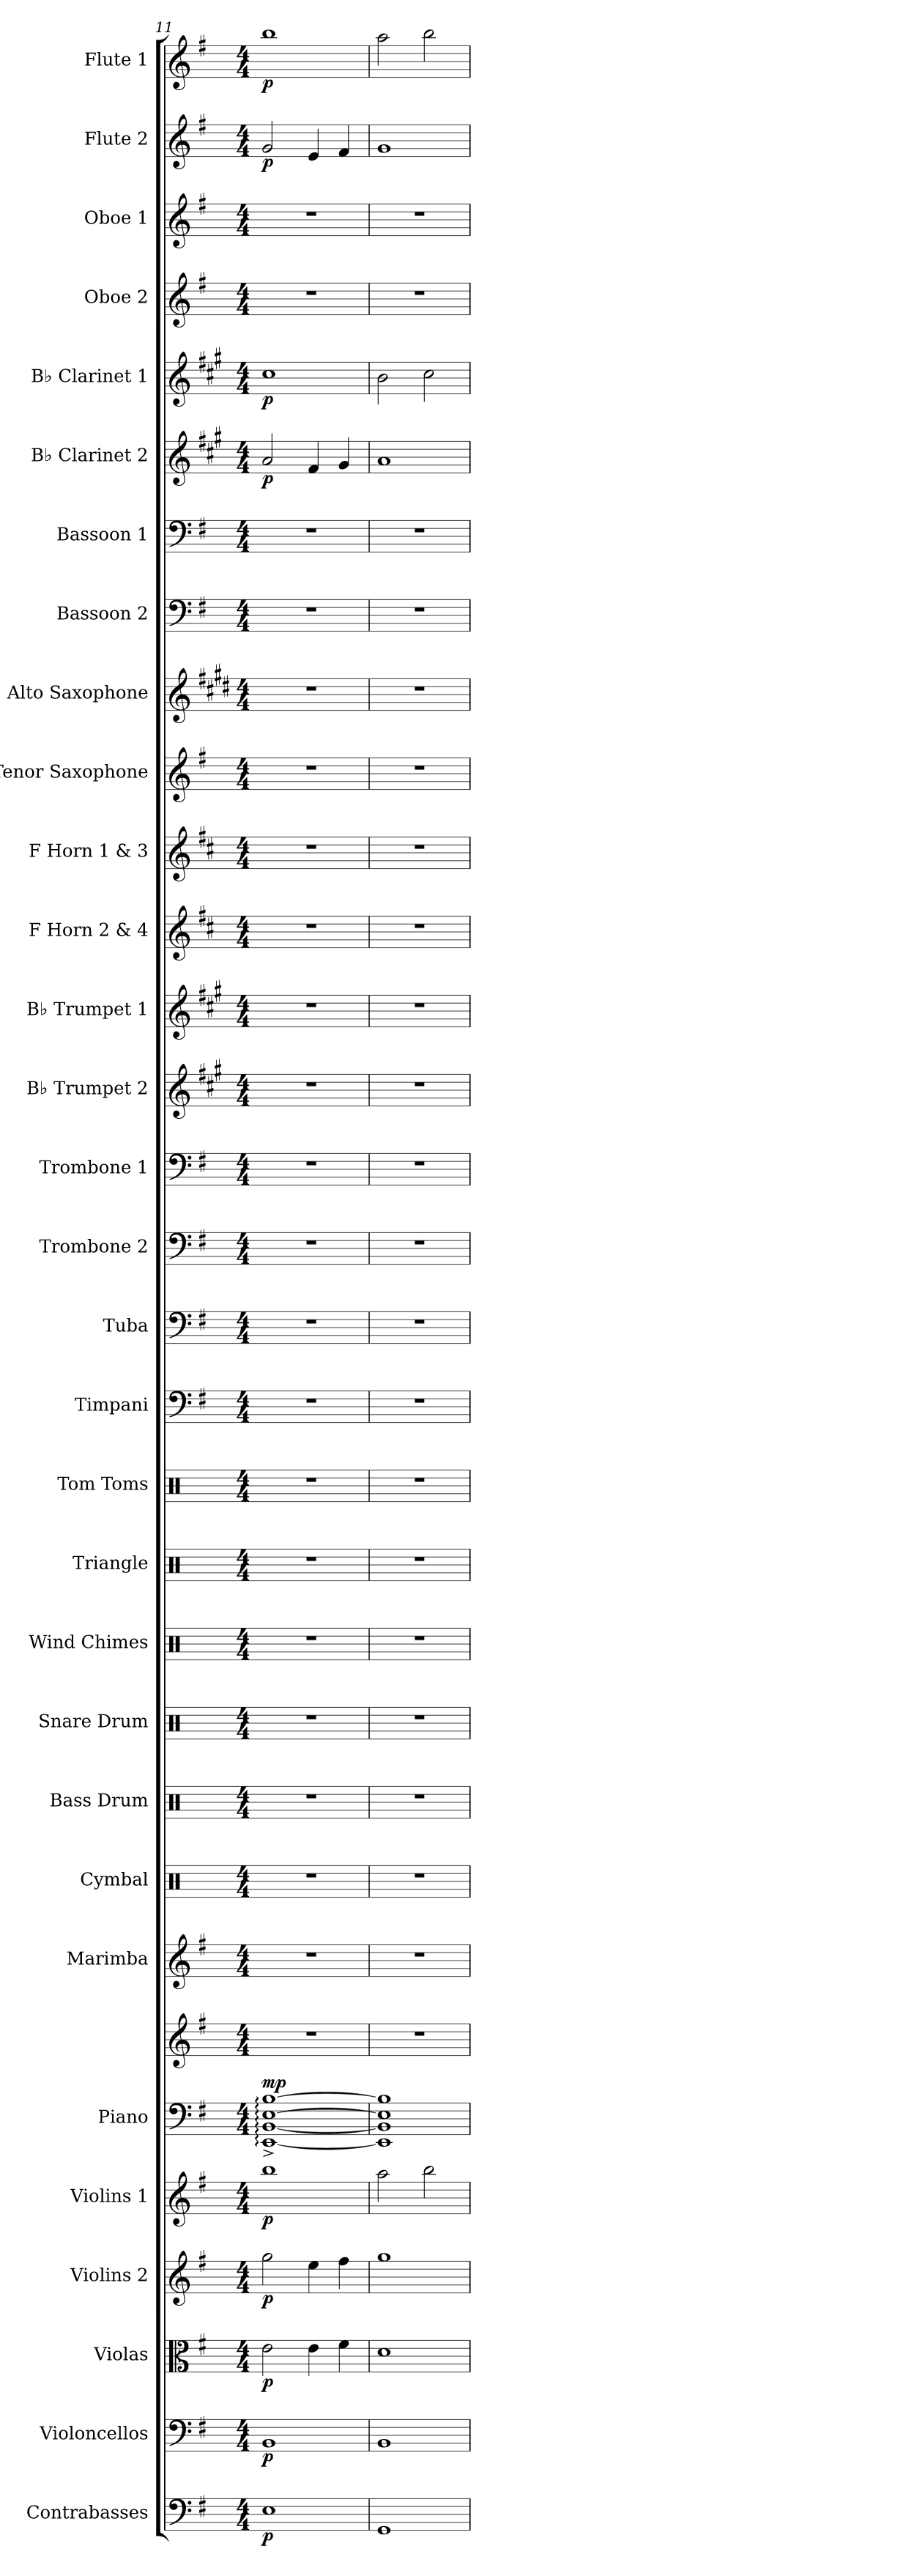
**kern	**dynam	**kern	**dynam	**kern	**dynam	**kern	**dynam	**kern	**dynam	**kern	**kern	**dynam	**kern	**kern	**kern	**kern	**kern	**kern	**kern	**kern	**kern	**kern	**kern	**kern	**kern	**kern	**kern	**kern	**kern	**kern	**kern	**kern	**dynam	**kern	**dynam	**kern	**kern	**kern	**dynam	**kern	**dynam
*part31	*part31	*part30	*part30	*part29	*part29	*part28	*part28	*part27	*part27	*part26	*part26	*part26	*part25	*part24	*part23	*part22	*part21	*part20	*part19	*part18	*part17	*part16	*part15	*part14	*part13	*part12	*part11	*part10	*part9	*part8	*part7	*part6	*part6	*part5	*part5	*part4	*part3	*part2	*part2	*part1	*part1
*staff32	*staff32	*staff31	*staff31	*staff30	*staff30	*staff29	*staff29	*staff28	*staff28	*staff27	*staff26	*staff26/27	*staff25	*staff24	*staff23	*staff22	*staff21	*staff20	*staff19	*staff18	*staff17	*staff16	*staff15	*staff14	*staff13	*staff12	*staff11	*staff10	*staff9	*staff8	*staff7	*staff6	*staff6	*staff5	*staff5	*staff4	*staff3	*staff2	*staff2	*staff1	*staff1
*I"Contrabasses	*	*I"Violoncellos	*	*I"Violas	*	*I"Violins 2	*	*I"Violins 1	*	*I"Piano	*	*	*I"Marimba	*I"Cymbal	*I"Bass Drum	*I"Snare Drum	*I"Wind Chimes	*I"Triangle	*I"Tom Toms	*I"Timpani	*I"Tuba	*I"Trombone 2	*I"Trombone 1	*I"B♭ Trumpet 2	*I"B♭ Trumpet 1	*I"F Horn 2 &amp; 4	*I"F Horn 1 &amp; 3	*I"Tenor Saxophone	*I"Alto Saxophone	*I"Bassoon 2	*I"Bassoon 1	*I"B♭ Clarinet 2	*	*I"B♭ Clarinet 1	*	*I"Oboe 2	*I"Oboe 1	*I"Flute 2	*	*I"Flute 1	*
*I'Cbs.	*	*I'Vcs.	*	*I'Vlas.	*	*I'Vlns. 2	*	*I'Vlns. 1	*	*I'Pno.	*	*	*I'Mrm.	*I'Cym.	*I'B. Dr.	*I'Sn. Dr.	*I'Wd. Ch.	*I'Trgl.	*I'Toms	*I'Timp.	*I'Tba.	*I'Tbn. 2	*I'Tbn. 1	*I'B♭ Tpt. 2	*I'B♭ Tpt. 1	*I'F Hn. 2 4	*I'F Hn. 1 3	*I'T. Sax.	*I'A. Sax.	*I'Bsn. 2	*I'Bsn. 1	*I'B♭ Cl. 2	*	*I'B♭ Cl. 1	*	*I'Ob. 2	*I'Ob. 1	*I'Fl. 2	*	*I'Fl. 1	*
*clefF4	*	*clefF4	*	*clefC3	*	*clefG2	*	*clefG2	*	*clefF4	*clefG2	*	*clefG2	*clefX	*clefX	*clefX	*clefX	*clefX	*clefX	*clefF4	*clefF4	*clefF4	*clefF4	*clefG2	*clefG2	*clefG2	*clefG2	*clefG2	*clefG2	*clefF4	*clefF4	*clefG2	*	*clefG2	*	*clefG2	*clefG2	*clefG2	*	*clefG2	*
*ITrd7c12	*	*	*	*	*	*	*	*	*	*	*	*	*	*	*	*	*	*	*	*	*	*	*	*ITrd1c2	*ITrd1c2	*ITrd4c7	*ITrd4c7	*ITrd8c14	*ITrd5c9	*	*	*ITrd1c2	*	*ITrd1c2	*	*	*	*	*	*	*
*k[f#]	*	*k[f#]	*	*k[f#]	*	*k[f#]	*	*k[f#]	*	*k[f#]	*k[f#]	*	*k[f#]	*k[]	*k[]	*k[]	*k[]	*k[]	*k[]	*k[f#]	*k[f#]	*k[f#]	*k[f#]	*k[f#]	*k[f#]	*k[f#]	*k[f#]	*k[f#]	*k[f#]	*k[f#]	*k[f#]	*k[f#]	*	*k[f#]	*	*k[f#]	*k[f#]	*k[f#]	*	*k[f#]	*
*M4/4	*	*M4/4	*	*M4/4	*	*M4/4	*	*M4/4	*	*M4/4	*M4/4	*	*M4/4	*M4/4	*M4/4	*M4/4	*M4/4	*M4/4	*M4/4	*M4/4	*M4/4	*M4/4	*M4/4	*M4/4	*M4/4	*M4/4	*M4/4	*M4/4	*M4/4	*M4/4	*M4/4	*M4/4	*	*M4/4	*	*M4/4	*M4/4	*M4/4	*	*M4/4	*
=11	=11	=11	=11	=11	=11	=11	=11	=11	=11	=11	=11	=11	=11	=11	=11	=11	=11	=11	=11	=11	=11	=11	=11	=11	=11	=11	=11	=11	=11	=11	=11	=11	=11	=11	=11	=11	=11	=11	=11	=11	=11
!	!LO:DY:b	!	!LO:DY:b	!	!LO:DY:b	!	!LO:DY:b	!	!LO:DY:b	!	!	!LO:DY:a=2	!	!	!	!	!	!	!	!	!	!	!	!	!	!	!	!	!	!	!	!	!LO:DY:b	!	!LO:DY:b	!	!	!	!LO:DY:b	!	!LO:DY:b
1EE	p	1BB	p	2e\	p	2gg\	p	1bb	p	[1EE:^ [1BB:^ [1E:^ [1B:^	1r	mp	1r	1r	1r	1r	1r	1r	1r	1r	1r	1r	1r	1r	1r	1r	1r	1r	1r	1r	1r	2g/	p	1b	p	1r	1r	2g/	p	1bb	p
.	.	.	.	4e\	.	4ee\	.	.	.	.	.	.	.	.	.	.	.	.	.	.	.	.	.	.	.	.	.	.	.	.	.	4e/	.	.	.	.	.	4e/	.	.	.
.	.	.	.	4f#\	.	4ff#\	.	.	.	.	.	.	.	.	.	.	.	.	.	.	.	.	.	.	.	.	.	.	.	.	.	4f#/	.	.	.	.	.	4f#/	.	.	.
=12	=12	=12	=12	=12	=12	=12	=12	=12	=12	=12	=12	=12	=12	=12	=12	=12	=12	=12	=12	=12	=12	=12	=12	=12	=12	=12	=12	=12	=12	=12	=12	=12	=12	=12	=12	=12	=12	=12	=12	=12	=12
1GGG	.	1BB	.	1d	.	1gg	.	2aa\	.	1EE] 1BB] 1E] 1B]	1r	.	1r	1r	1r	1r	1r	1r	1r	1r	1r	1r	1r	1r	1r	1r	1r	1r	1r	1r	1r	1g	.	2a\	.	1r	1r	1g	.	2aa\	.
.	.	.	.	.	.	.	.	2bb\	.	.	.	.	.	.	.	.	.	.	.	.	.	.	.	.	.	.	.	.	.	.	.	.	.	2b\	.	.	.	.	.	2bb\	.
=	=	=	=	=	=	=	=	=	=	=	=	=	=	=	=	=	=	=	=	=	=	=	=	=	=	=	=	=	=	=	=	=	=	=	=	=	=	=	=	=	=
*-	*-	*-	*-	*-	*-	*-	*-	*-	*-	*-	*-	*-	*-	*-	*-	*-	*-	*-	*-	*-	*-	*-	*-	*-	*-	*-	*-	*-	*-	*-	*-	*-	*-	*-	*-	*-	*-	*-	*-	*-	*-
